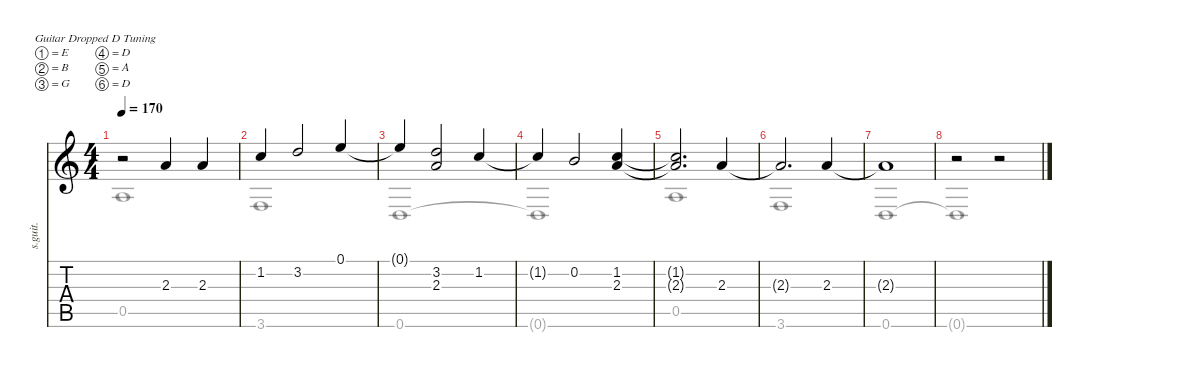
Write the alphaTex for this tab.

\defaultSystemsLayout 4
\hideDynamics
\bracketExtendMode nobrackets
\otherSystemsTrackNameOrientation horizontal
\track ("Track 1" "s.guit.") {instrument acousticguitarsteel}
\staff {score tabs}
\tuning (E4 B3 G3 D3 A2 D2)
\voice
\ts (4 4)
\tempo 170
\clef g2
\scale
0.973105
\ks c
r.2{dy f beam Up} 2.3.4{beam Up} 2.3.4{beam Up} |
\scale
0.973105 1.2.4{beam Up} 3.2.2{beam Up} 0.1.4{beam Up} |
\scale
1.06074 0.1{t}.4{beam Up} (3.2 2.3).2{beam Up} 1.2.4{beam Up} |
\scale
0.969632 1.2{t}.4{beam Up} 0.2.2{beam Up} (1.2 2.3).4{beam Up} |
\scale
0.969632 (1.2{t} 2.3{t}).2{d beam Up} 2.3.4{beam Up} |
\scale
1.12908 2.3{t}.2{d beam Up} 2.3.4{beam Up} |
\scale
0.909805 2.3{t}.1{beam Up} |
\scale
0.96111 r.2{beam Up} r.2{beam Up}
\voice
\clef g2
\ottava regular
\simile none
\scale
0.973105
\ks c
0.5.1{dy f beam Down} |
\scale
0.973105 3.6.1{beam Down} |
\scale
1.06074 0.6.1{beam Down} |
\scale
0.969632 0.6{t}.1{beam Down} |
\scale
0.969632 0.5.1{beam Down} |
\scale
1.12908 3.6.1{beam Down} |
\scale
0.909805 0.6.1{beam Down} |
\scale
0.96111 0.6{t}.1{beam Down}
